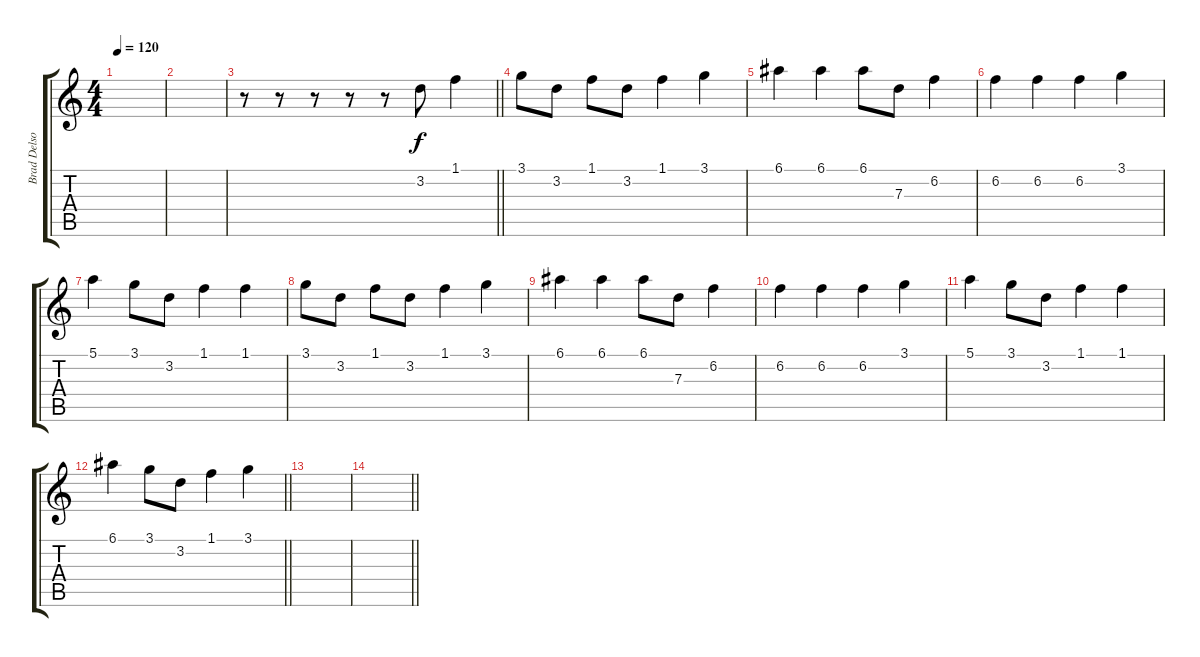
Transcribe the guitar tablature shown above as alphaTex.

\track ("Brad Delson [Solo]" "Brad Delso") {instrument distortionguitar}
\staff {score tabs}
\tuning (E4 B3 G3 D3 A2 D2) {hide}
\ts (4 4)
\tempo 120
\clef g2
\ks c
|
|
\barLineRight lightlight
r.8 r.8 r.8 r.8 r.8 3.2.8 1.1.4 |
3.1.8 3.2.8 1.1.8 3.2.8 1.1.4 3.1.4 |
6.1.4 6.1.4 6.1.8 7.3.8 6.2.4 |
6.2.4 6.2.4 6.2.4 3.1.4 |
5.1.4 3.1.8 3.2.8 1.1.4 1.1.4 |
3.1.8 3.2.8 1.1.8 3.2.8 1.1.4 3.1.4 |
6.1.4 6.1.4 6.1.8 7.3.8 6.2.4 |
6.2.4 6.2.4 6.2.4 3.1.4 |
5.1.4 3.1.8 3.2.8 1.1.4 1.1.4 |
\barLineRight lightlight
6.1.4 3.1.8 3.2.8 1.1.4 3.1.4 |
|
\barLineRight lightlight
